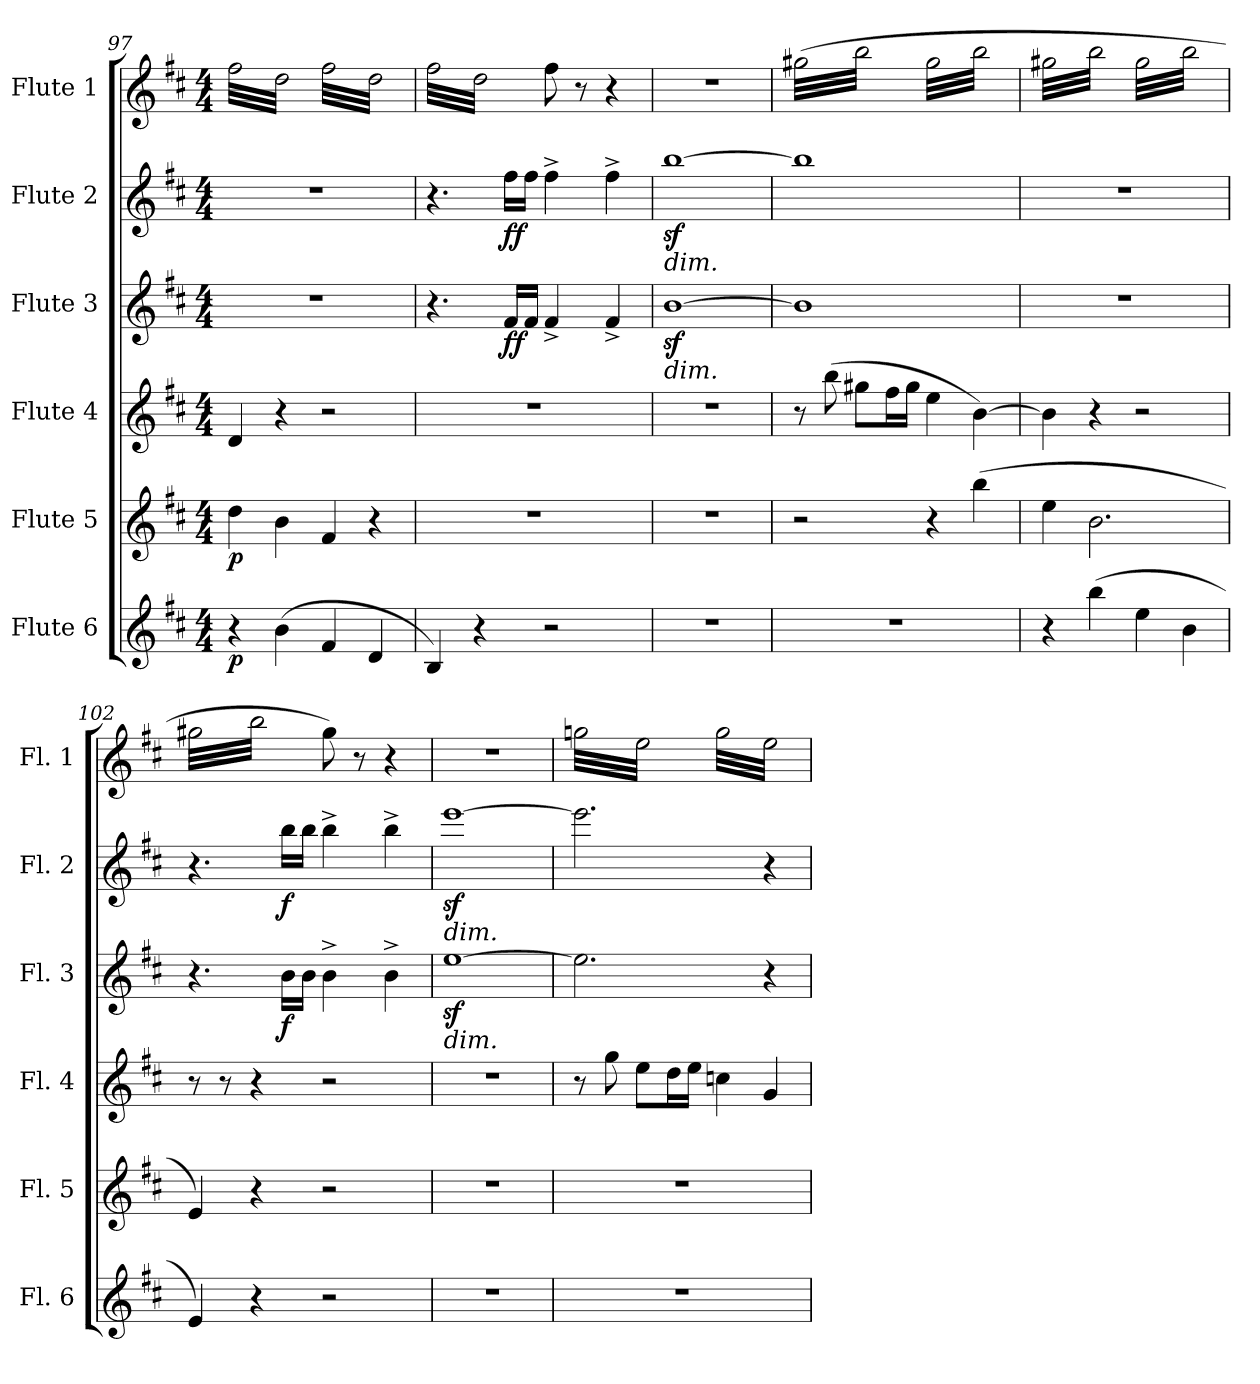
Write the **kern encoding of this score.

**kern	**dynam	**kern	**dynam	**kern	**kern	**dynam	**kern	**dynam	**kern
*part6	*part6	*part5	*part5	*part4	*part3	*part3	*part2	*part2	*part1
*staff6	*staff6	*staff5	*staff5	*staff4	*staff3	*staff3	*staff2	*staff2	*staff1
*I"Flute 6	*	*I"Flute 5	*	*I"Flute 4	*I"Flute 3	*	*I"Flute 2	*	*I"Flute 1
*I'Fl. 6	*	*I'Fl. 5	*	*I'Fl. 4	*I'Fl. 3	*	*I'Fl. 2	*	*I'Fl. 1
*clefG2	*	*clefG2	*	*clefG2	*clefG2	*	*clefG2	*	*clefG2
*k[f#c#]	*	*k[f#c#]	*	*k[f#c#]	*k[f#c#]	*	*k[f#c#]	*	*k[f#c#]
*M4/4	*	*M4/4	*	*M4/4	*M4/4	*	*M4/4	*	*M4/4
=97	=97	=97	=97	=97	=97	=97	=97	=97	=97
!	!LO:DY:b	!	!LO:DY:b	!	!	!	!	!	!
*	*	*	*	*	*	*	*	*	*tremolo
4r	p	4dd\	p	4d/	1r	.	1r	.	32ff#\LLL
.	.	.	.	.	.	.	.	.	32dd\
.	.	.	.	.	.	.	.	.	32ff#\
.	.	.	.	.	.	.	.	.	32dd\
.	.	.	.	.	.	.	.	.	32ff#\
.	.	.	.	.	.	.	.	.	32dd\
.	.	.	.	.	.	.	.	.	32ff#\
.	.	.	.	.	.	.	.	.	32dd\
(>4b\	.	4b\	.	4r	.	.	.	.	32ff#\
.	.	.	.	.	.	.	.	.	32dd\
.	.	.	.	.	.	.	.	.	32ff#\
.	.	.	.	.	.	.	.	.	32dd\
.	.	.	.	.	.	.	.	.	32ff#\
.	.	.	.	.	.	.	.	.	32dd\
.	.	.	.	.	.	.	.	.	32ff#\
.	.	.	.	.	.	.	.	.	32dd\JJJ
4f#/	.	4f#/	.	2r	.	.	.	.	32ff#\LLL
.	.	.	.	.	.	.	.	.	32dd\
.	.	.	.	.	.	.	.	.	32ff#\
.	.	.	.	.	.	.	.	.	32dd\
.	.	.	.	.	.	.	.	.	32ff#\
.	.	.	.	.	.	.	.	.	32dd\
.	.	.	.	.	.	.	.	.	32ff#\
.	.	.	.	.	.	.	.	.	32dd\
4d/	.	4r	.	.	.	.	.	.	32ff#\
.	.	.	.	.	.	.	.	.	32dd\
.	.	.	.	.	.	.	.	.	32ff#\
.	.	.	.	.	.	.	.	.	32dd\
.	.	.	.	.	.	.	.	.	32ff#\
.	.	.	.	.	.	.	.	.	32dd\
.	.	.	.	.	.	.	.	.	32ff#\
.	.	.	.	.	.	.	.	.	32dd\JJJ
=98	=98	=98	=98	=98	=98	=98	=98	=98	=98
4B/)	.	1r	.	1r	4.r	.	4.r	.	32ff#\LLL
.	.	.	.	.	.	.	.	.	32dd\
.	.	.	.	.	.	.	.	.	32ff#\
.	.	.	.	.	.	.	.	.	32dd\
.	.	.	.	.	.	.	.	.	32ff#\
.	.	.	.	.	.	.	.	.	32dd\
.	.	.	.	.	.	.	.	.	32ff#\
.	.	.	.	.	.	.	.	.	32dd\
4r	.	.	.	.	.	.	.	.	32ff#\
.	.	.	.	.	.	.	.	.	32dd\
.	.	.	.	.	.	.	.	.	32ff#\
.	.	.	.	.	.	.	.	.	32dd\
!	!	!	!	!	!	!LO:DY:b	!	!LO:DY:b	!
.	.	.	.	.	16f#/LL	ff	16ff#\LL	ff	32ff#\
.	.	.	.	.	.	.	.	.	32dd\
.	.	.	.	.	16f#/JJ	.	16ff#\JJ	.	32ff#\
.	.	.	.	.	.	.	.	.	32dd\JJJ
*	*	*	*	*	*	*	*	*	*Xtremolo
2r	.	.	.	.	4f#^/	.	4ff#^\	.	8ff#\
.	.	.	.	.	.	.	.	.	.
.	.	.	.	.	.	.	.	.	.
.	.	.	.	.	.	.	.	.	.
.	.	.	.	.	.	.	.	.	8r
.	.	.	.	.	.	.	.	.	.
.	.	.	.	.	.	.	.	.	.
.	.	.	.	.	.	.	.	.	.
.	.	.	.	.	4f#^/	.	4ff#^\	.	4r
=99	=99	=99	=99	=99	=99	=99	=99	=99	=99
!	!	!	!	!	!	!	!LO:TX:b:i:t=dim.	!	!
!	!	!	!	!	!LO:TX:b:i:t=dim.	!	!	!	!
1r	.	1r	.	1r	[1bz<	.	[1bbz<	.	1r
=100	=100	=100	=100	=100	=100	=100	=100	=100	=100
*	*	*	*	*	*	*	*	*	*tremolo
1r	.	2r	.	8r	1b]	.	1bb]	.	(>32gg#X\LLL
.	.	.	.	.	.	.	.	.	32bb\
.	.	.	.	.	.	.	.	.	32gg#X\
.	.	.	.	.	.	.	.	.	32bb\
.	.	.	.	(>8bb\	.	.	.	.	32gg#X\
.	.	.	.	.	.	.	.	.	32bb\
.	.	.	.	.	.	.	.	.	32gg#X\
.	.	.	.	.	.	.	.	.	32bb\
.	.	.	.	8gg#X\L	.	.	.	.	32gg#X\
.	.	.	.	.	.	.	.	.	32bb\
.	.	.	.	.	.	.	.	.	32gg#X\
.	.	.	.	.	.	.	.	.	32bb\
.	.	.	.	16ff#\L	.	.	.	.	32gg#X\
.	.	.	.	.	.	.	.	.	32bb\
.	.	.	.	16gg#\JJ	.	.	.	.	32gg#X\
.	.	.	.	.	.	.	.	.	32bb\JJJ
.	.	4r	.	4ee\	.	.	.	.	32gg#\LLL
.	.	.	.	.	.	.	.	.	32bb\
.	.	.	.	.	.	.	.	.	32gg#\
.	.	.	.	.	.	.	.	.	32bb\
.	.	.	.	.	.	.	.	.	32gg#\
.	.	.	.	.	.	.	.	.	32bb\
.	.	.	.	.	.	.	.	.	32gg#\
.	.	.	.	.	.	.	.	.	32bb\
.	.	(>4bb\	.	[4b\)	.	.	.	.	32gg#\
.	.	.	.	.	.	.	.	.	32bb\
.	.	.	.	.	.	.	.	.	32gg#\
.	.	.	.	.	.	.	.	.	32bb\
.	.	.	.	.	.	.	.	.	32gg#\
.	.	.	.	.	.	.	.	.	32bb\
.	.	.	.	.	.	.	.	.	32gg#\
.	.	.	.	.	.	.	.	.	32bb\JJJ
=101	=101	=101	=101	=101	=101	=101	=101	=101	=101
4r	.	4ee\	.	4b\]	1r	.	1r	.	32gg#X\LLL
.	.	.	.	.	.	.	.	.	32bb\
.	.	.	.	.	.	.	.	.	32gg#X\
.	.	.	.	.	.	.	.	.	32bb\
.	.	.	.	.	.	.	.	.	32gg#X\
.	.	.	.	.	.	.	.	.	32bb\
.	.	.	.	.	.	.	.	.	32gg#X\
.	.	.	.	.	.	.	.	.	32bb\
(>4bb\	.	2.b\	.	4r	.	.	.	.	32gg#X\
.	.	.	.	.	.	.	.	.	32bb\
.	.	.	.	.	.	.	.	.	32gg#X\
.	.	.	.	.	.	.	.	.	32bb\
.	.	.	.	.	.	.	.	.	32gg#X\
.	.	.	.	.	.	.	.	.	32bb\
.	.	.	.	.	.	.	.	.	32gg#X\
.	.	.	.	.	.	.	.	.	32bb\JJJ
4ee\	.	.	.	2r	.	.	.	.	32gg#\LLL
.	.	.	.	.	.	.	.	.	32bb\
.	.	.	.	.	.	.	.	.	32gg#\
.	.	.	.	.	.	.	.	.	32bb\
.	.	.	.	.	.	.	.	.	32gg#\
.	.	.	.	.	.	.	.	.	32bb\
.	.	.	.	.	.	.	.	.	32gg#\
.	.	.	.	.	.	.	.	.	32bb\
4b\	.	.	.	.	.	.	.	.	32gg#\
.	.	.	.	.	.	.	.	.	32bb\
.	.	.	.	.	.	.	.	.	32gg#\
.	.	.	.	.	.	.	.	.	32bb\
.	.	.	.	.	.	.	.	.	32gg#\
.	.	.	.	.	.	.	.	.	32bb\
.	.	.	.	.	.	.	.	.	32gg#\
.	.	.	.	.	.	.	.	.	32bb\JJJ
!!LO:LB:g=z
=102	=102	=102	=102	=102	=102	=102	=102	=102	=102
4e/)	.	4e/)	.	8r	4.r	.	4.r	.	32gg#X\LLL
.	.	.	.	.	.	.	.	.	32bb\
.	.	.	.	.	.	.	.	.	32gg#X\
.	.	.	.	.	.	.	.	.	32bb\
.	.	.	.	8r	.	.	.	.	32gg#X\
.	.	.	.	.	.	.	.	.	32bb\
.	.	.	.	.	.	.	.	.	32gg#X\
.	.	.	.	.	.	.	.	.	32bb\
4r	.	4r	.	4r	.	.	.	.	32gg#X\
.	.	.	.	.	.	.	.	.	32bb\
.	.	.	.	.	.	.	.	.	32gg#X\
.	.	.	.	.	.	.	.	.	32bb\
!	!	!	!	!	!	!LO:DY:b	!	!LO:DY:b	!
.	.	.	.	.	16b\LL	f	16bb\LL	f	32gg#X\
.	.	.	.	.	.	.	.	.	32bb\
.	.	.	.	.	16b\JJ	.	16bb\JJ	.	32gg#X\
.	.	.	.	.	.	.	.	.	32bb\JJJ
*	*	*	*	*	*	*	*	*	*Xtremolo
2r	.	2r	.	2r	4b^\	.	4bb^\	.	8gg#\)
.	.	.	.	.	.	.	.	.	.
.	.	.	.	.	.	.	.	.	.
.	.	.	.	.	.	.	.	.	.
.	.	.	.	.	.	.	.	.	8r
.	.	.	.	.	.	.	.	.	.
.	.	.	.	.	.	.	.	.	.
.	.	.	.	.	.	.	.	.	.
.	.	.	.	.	4b^\	.	4bb^\	.	4r
=103	=103	=103	=103	=103	=103	=103	=103	=103	=103
!	!	!	!	!	!	!	!LO:TX:b:i:t=dim.	!	!
!	!	!	!	!	!LO:TX:b:i:t=dim.	!	!	!	!
1r	.	1r	.	1r	[1eez<	.	[1eeez<	.	1r
=104	=104	=104	=104	=104	=104	=104	=104	=104	=104
*	*	*	*	*	*	*	*	*	*tremolo
1r	.	1r	.	8r	2.ee\]	.	2.eee\]	.	32ggn\LLL
.	.	.	.	.	.	.	.	.	32ee\
.	.	.	.	.	.	.	.	.	32ggn\
.	.	.	.	.	.	.	.	.	32ee\
.	.	.	.	8gg\	.	.	.	.	32ggn\
.	.	.	.	.	.	.	.	.	32ee\
.	.	.	.	.	.	.	.	.	32ggn\
.	.	.	.	.	.	.	.	.	32ee\
.	.	.	.	8ee\L	.	.	.	.	32ggn\
.	.	.	.	.	.	.	.	.	32ee\
.	.	.	.	.	.	.	.	.	32ggn\
.	.	.	.	.	.	.	.	.	32ee\
.	.	.	.	16dd\L	.	.	.	.	32ggn\
.	.	.	.	.	.	.	.	.	32ee\
.	.	.	.	16ee\JJ	.	.	.	.	32ggn\
.	.	.	.	.	.	.	.	.	32ee\JJJ
.	.	.	.	4ccn\	.	.	.	.	32gg\LLL
.	.	.	.	.	.	.	.	.	32ee\
.	.	.	.	.	.	.	.	.	32gg\
.	.	.	.	.	.	.	.	.	32ee\
.	.	.	.	.	.	.	.	.	32gg\
.	.	.	.	.	.	.	.	.	32ee\
.	.	.	.	.	.	.	.	.	32gg\
.	.	.	.	.	.	.	.	.	32ee\
.	.	.	.	4g/	4r	.	4r	.	32gg\
.	.	.	.	.	.	.	.	.	32ee\
.	.	.	.	.	.	.	.	.	32gg\
.	.	.	.	.	.	.	.	.	32ee\
.	.	.	.	.	.	.	.	.	32gg\
.	.	.	.	.	.	.	.	.	32ee\
.	.	.	.	.	.	.	.	.	32gg\
.	.	.	.	.	.	.	.	.	32ee\JJJ
*	*	*	*	*	*	*	*	*	*Xtremolo
.	.	.	.	.	.	.	.	.	.
.	.	.	.	.	.	.	.	.	.
.	.	.	.	.	.	.	.	.	.
.	.	.	.	.	.	.	.	.	.
.	.	.	.	.	.	.	.	.	.
.	.	.	.	.	.	.	.	.	.
.	.	.	.	.	.	.	.	.	.
.	.	.	.	.	.	.	.	.	.
=	=	=	=	=	=	=	=	=	=
*-	*-	*-	*-	*-	*-	*-	*-	*-	*-
